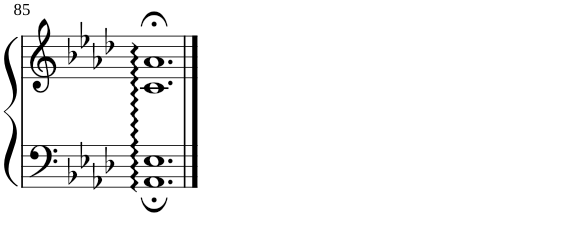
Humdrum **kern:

**kern	**kern
*part1	*part1
*staff2	*staff1
*I"Piano	*
*I'Pno.	*
!!LO:PB:g=z
*clefF4	*clefG2
*k[b-e-a-d-]	*k[b-e-a-d-]
*M6/4	*M6/4
=85	=85
*^	*
1.AA-; 1.E-;	1.AA- 1.E- 1.c 1.a-	1.c;< 1.a-;<
*v	*v	*
==	==
*-	*-
